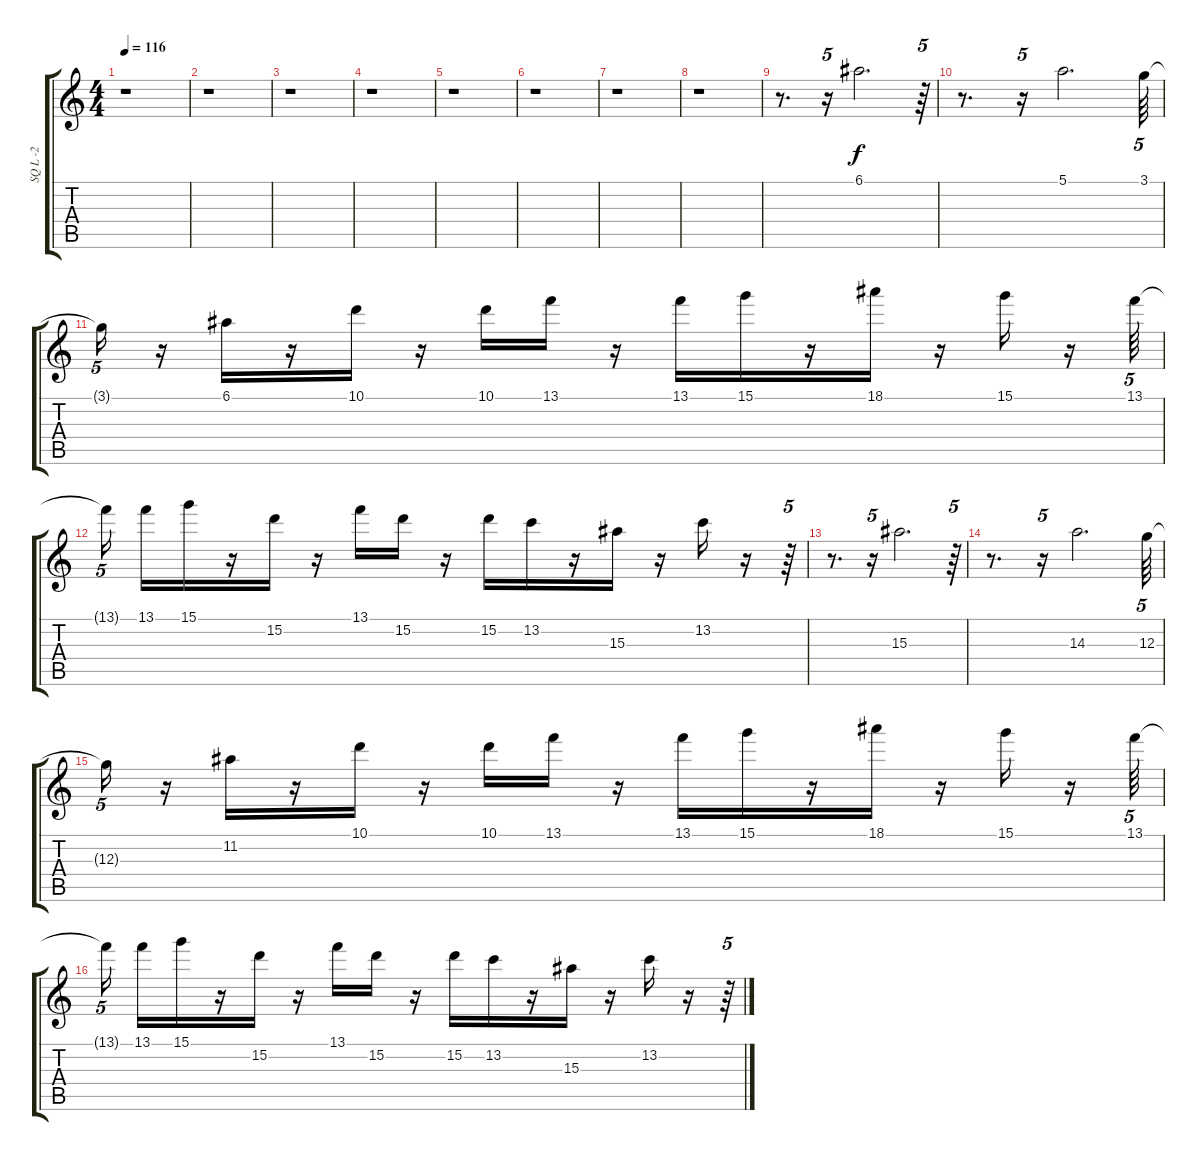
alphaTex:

\track ("SQ L -2" "SQ L -2") {instrument distortionguitar}
\staff {score tabs}
\tuning (E4 B3 G3 D3 A2 E2) {hide}
\ts (4 4)
\tempo 116
\clef g2
\ks c
r.1{dy f} |
r.1 |
r.1 |
r.1 |
r.1 |
r.1 |
r.1 |
r.1 |
r.8{d} r.16{tu (5 4)} 6.1.2{d volume 16 balance 8} r.64{tu (5 4)} |
r.8{d} r.16{tu (5 4)} 5.1.2{d volume 16} 3.1.64{tu (5 4) volume 16} |
3.1{t}.16{tu (5 4)} r.16 6.1.16 r.16 10.1.16 r.16 10.1.16 13.1.16 r.16 13.1.16 15.1.16 r.16 18.1.16 r.16 15.1.16 r.16 13.1.64{tu (5 4)} |
13.1{t}.16{tu (5 4) beam splitsecondary} 13.1.16 15.1.16 r.16 15.2.16 r.16 13.1.16 15.2.16 r.16 15.2.16 13.2.16 r.16 15.3.16 r.16 13.2.16 r.16 r.64{tu (5 4)} |
r.8{d} r.16{tu (5 4)} 15.3.2{d} r.64{tu (5 4)} |
r.8{d} r.16{tu (5 4)} 14.3.2{d volume 16} 12.3.64{tu (5 4) volume 16} |
12.3{t}.16{tu (5 4)} r.16 11.2.16 r.16 10.1.16 r.16 10.1.16 13.1.16 r.16 13.1.16 15.1.16 r.16 18.1.16 r.16 15.1.16 r.16 13.1.64{tu (5 4)} |
13.1{t}.16{tu (5 4) beam splitsecondary} 13.1.16 15.1.16 r.16 15.2.16 r.16 13.1.16 15.2.16 r.16 15.2.16 13.2.16 r.16 15.3.16 r.16 13.2.16 r.16 r.64{tu (5 4)}
